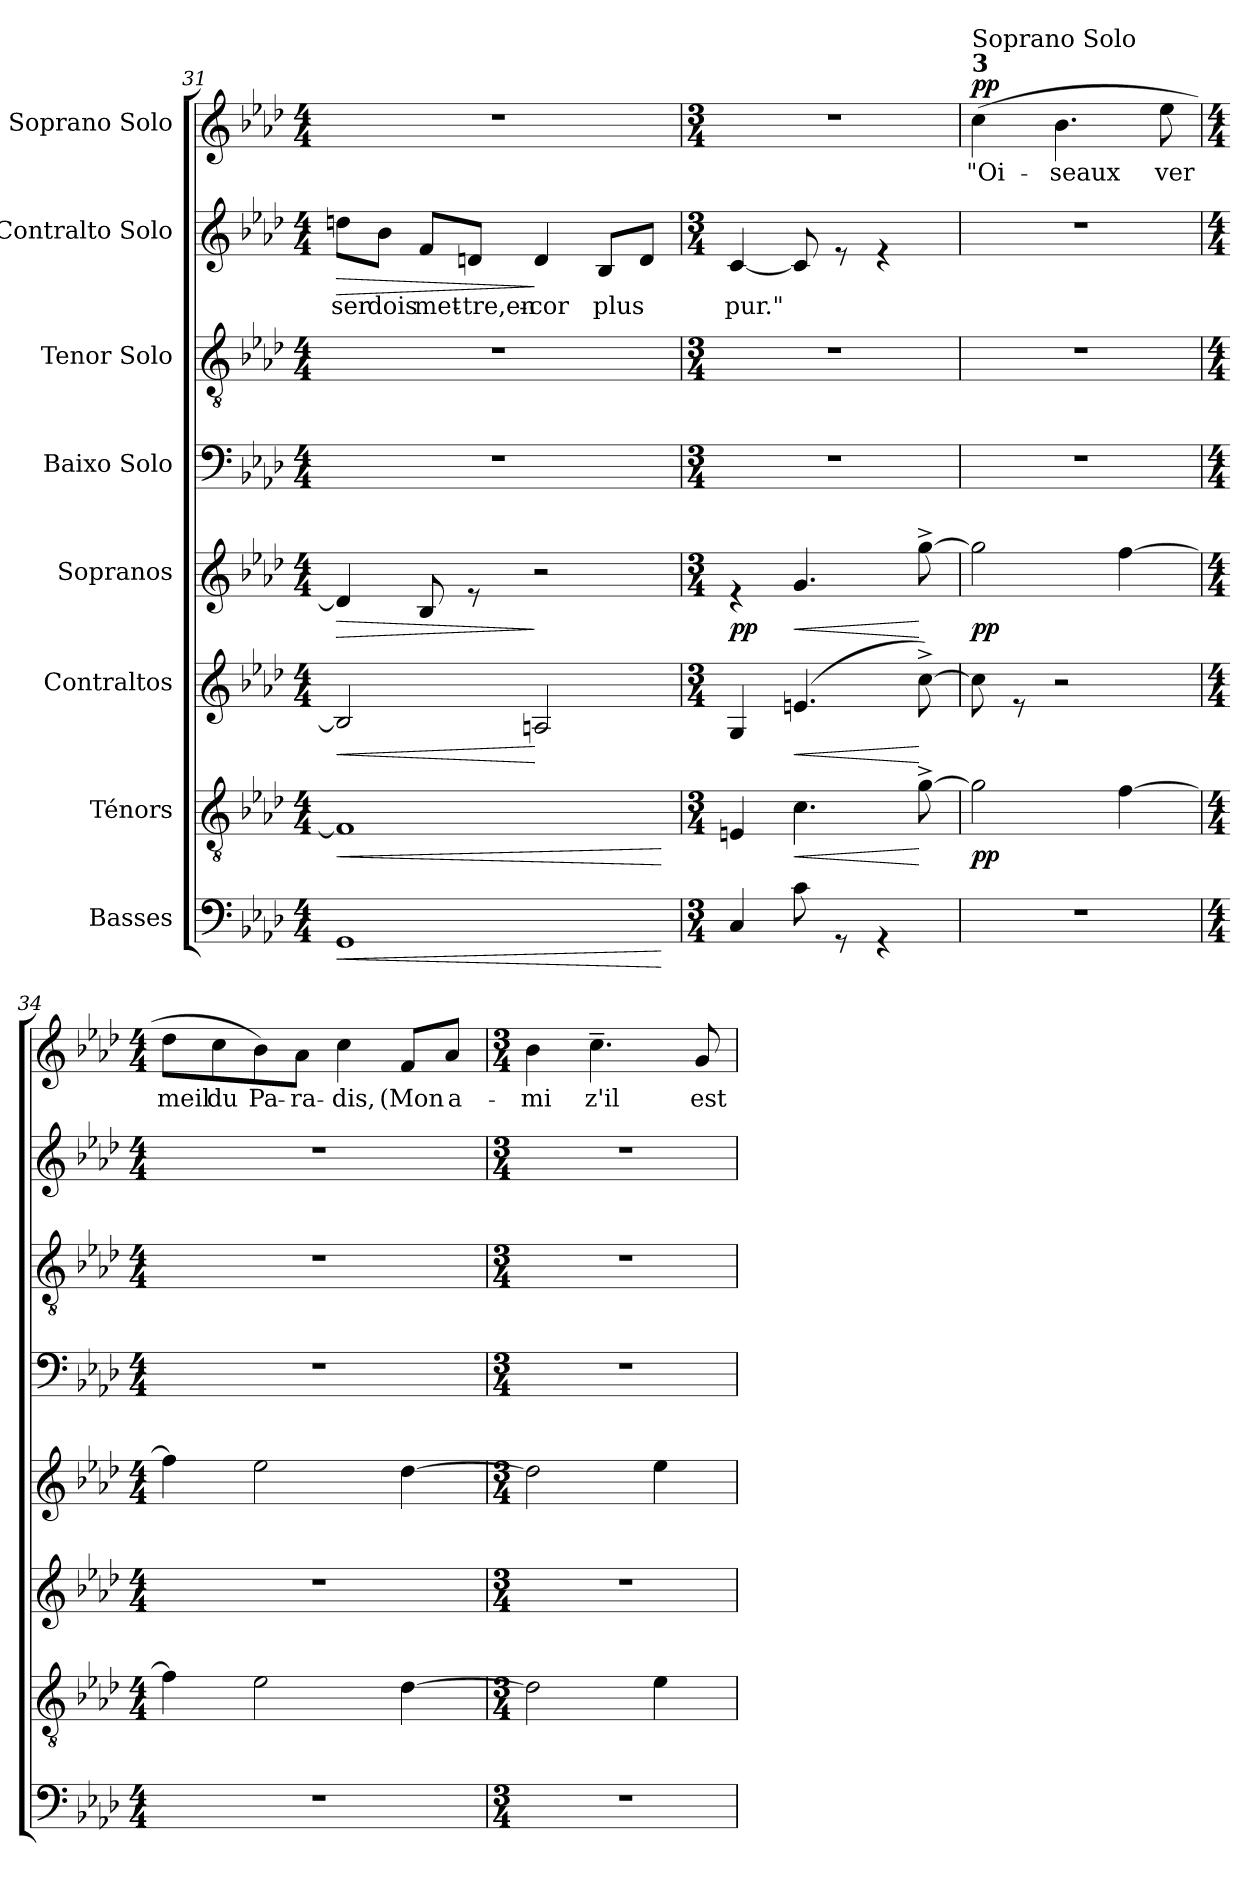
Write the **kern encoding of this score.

**kern	**dynam	**kern	**dynam	**kern	**dynam	**kern	**dynam	**kern	**kern	**kern	**text	**dynam	**kern	**text	**dynam
*part8	*part8	*part7	*part7	*part6	*part6	*part5	*part5	*part4	*part3	*part2	*part2	*part2	*part1	*part1	*part1
*staff8	*staff8	*staff7	*staff7	*staff6	*staff6	*staff5	*staff5	*staff4	*staff3	*staff2	*staff2	*staff2	*staff1	*staff1	*staff1
*I"Basses	*	*I"Ténors	*	*I"Contraltos	*	*I"Sopranos	*	*I"Baixo Solo	*I"Tenor Solo	*I"Contralto Solo	*	*	*I"Soprano Solo	*	*
*clefF4	*	*clefGv2	*	*clefG2	*	*clefG2	*	*clefF4	*clefGv2	*clefG2	*	*	*clefG2	*	*
*k[b-e-a-d-]	*	*k[b-e-a-d-]	*	*k[b-e-a-d-]	*	*k[b-e-a-d-]	*	*k[b-e-a-d-]	*k[b-e-a-d-]	*k[b-e-a-d-]	*	*	*k[b-e-a-d-]	*	*
*A-:	*	*A-:	*	*A-:	*	*A-:	*	*A-:	*A-:	*A-:	*	*	*A-:	*	*
*M4/4	*	*M4/4	*	*M4/4	*	*M4/4	*	*M4/4	*M4/4	*M4/4	*	*	*M4/4	*	*
=31	=31	=31	=31	=31	=31	=31	=31	=31	=31	=31	=31	=31	=31	=31	=31
!	!LO:HP:b	!	!LO:HP:b	!	!LO:HP:b	!	!LO:HP:b	!	!	!	!LO:LY:b	!LO:HP:b	!	!	!
1GG	<	1F]	<	2B-/]	<	4d/]	>	1r	1r	8ddn\L	-ser	>	1r	.	.
!	!	!	!	!	!	!	!	!	!	!	!LO:LY:b	!	!	!	!
.	.	.	.	.	.	.	.	.	.	8b-\J	dois	.	.	.	.
!	!	!	!	!	!	!	!	!	!	!	!LO:LY:b	!	!	!	!
.	.	.	.	.	.	8B-/	.	.	.	8f/L	met-	.	.	.	.
!	!	!	!	!	!	!	!	!	!	!	!LO:LY:b	!	!	!	!
.	.	.	.	.	.	8re	.	.	.	8dn/J	-tre,en-	.	.	.	.
!	!	!	!	!	!	!	!	!	!	!	!LO:LY:b	!	!	!	!
.	.	.	.	2An/	[	2r	]	.	.	4d/	-cor	]	.	.	.
!	!	!	!	!	!	!	!	!	!	!	!LO:LY:b	!	!	!	!
.	.	.	.	.	.	.	.	.	.	8B-/L	plus	.	.	.	.
.	.	.	.	.	.	.	.	.	.	8d/J	.	.	.	.	.
.	[	.	[	.	.	.	.	.	.	.	.	.	.	.	.
=32	=32	=32	=32	=32	=32	=32	=32	=32	=32	=32	=32	=32	=32	=32	=32
*M3/4	*	*M3/4	*	*M3/4	*	*M3/4	*	*M3/4	*M3/4	*M3/4	*	*	*M3/4	*	*
!	!	!	!	!	!	!	!LO:DY:b	!	!	!	!LO:LY:b	!	!	!	!
4C/	.	4En/	.	4G/	.	4re	pp	2.r	2.r	[<4c/	pur."	.	2.r	.	.
!	!	!	!LO:HP:b	!	!LO:HP:b	!	!LO:HP:b	!	!	!	!	!	!	!	!
8c\	.	4.c\	<	(<4.en/	<	4.g/	<	.	.	8c/]	.	.	.	.	.
8rGG	.	.	.	.	.	.	.	.	.	8re	.	.	.	.	.
4rGG	.	.	.	.	.	.	.	.	.	4re	.	.	.	.	.
.	.	[>8g^>\	[	[>8cc^>\)	[	[>8gg^>\	[	.	.	.	.	.	.	.	.
!!LO:PB:g=z
=33	=33	=33	=33	=33	=33	=33	=33	=33	=33	=33	=33	=33	=33	=33	=33
!	!	!	!	!	!	!	!	!	!	!	!	!	!LO:TX:a:B:t=3	!	!
!	!	!	!	!	!	!	!	!	!	!	!	!	!LO:TX:a:t=Soprano Solo	!	!
!	!	!	!LO:DY:b	!	!	!	!LO:DY:b	!	!	!	!	!	!	!LO:LY:b	!LO:DY:a
2.r	.	2g\]	pp	8cc\]	.	2gg\]	pp	2.r	2.r	2.r	.	.	(>4cc\	"Oi-	pp
.	.	.	.	8re	.	.	.	.	.	.	.	.	.	.	.
!	!	!	!	!	!	!	!	!	!	!	!	!	!	!LO:LY:b	!
.	.	.	.	2r	.	.	.	.	.	.	.	.	4.b-\	-seaux	.
.	.	[>4f\	.	.	.	[>4ff\	.	.	.	.	.	.	.	.	.
!	!	!	!	!	!	!	!	!	!	!	!	!	!	!LO:LY:b	!
.	.	.	.	.	.	.	.	.	.	.	.	.	8ee-\	ver	.
=34	=34	=34	=34	=34	=34	=34	=34	=34	=34	=34	=34	=34	=34	=34	=34
*M4/4	*	*M4/4	*	*M4/4	*	*M4/4	*	*M4/4	*M4/4	*M4/4	*	*	*M4/4	*	*
!	!	!	!	!	!	!	!	!	!	!	!	!	!	!LO:LY:b	!
1r	.	4f\]	.	1r	.	4ff\]	.	1r	1r	1r	.	.	8dd-\L	meil	.
!	!	!	!	!	!	!	!	!	!	!	!	!	!	!LO:LY:b	!
.	.	.	.	.	.	.	.	.	.	.	.	.	8cc\	du	.
!	!	!	!	!	!	!	!	!	!	!	!	!	!	!LO:LY:b	!
.	.	2e-\	.	.	.	2ee-\	.	.	.	.	.	.	8b-\)	Pa-	.
!	!	!	!	!	!	!	!	!	!	!	!	!	!	!LO:LY:b	!
.	.	.	.	.	.	.	.	.	.	.	.	.	8a-\J	-ra-	.
!	!	!	!	!	!	!	!	!	!	!	!	!	!	!LO:LY:b	!
.	.	.	.	.	.	.	.	.	.	.	.	.	4cc\	-dis,	.
!	!	!	!	!	!	!	!	!	!	!	!	!	!	!LO:LY:b	!
.	.	[>4d-\	.	.	.	[>4dd-\	.	.	.	.	.	.	8f/L	(Mon	.
!	!	!	!	!	!	!	!	!	!	!	!	!	!	!LO:LY:b	!
.	.	.	.	.	.	.	.	.	.	.	.	.	8a-/J	a-	.
=35	=35	=35	=35	=35	=35	=35	=35	=35	=35	=35	=35	=35	=35	=35	=35
*M3/4	*	*M3/4	*	*M3/4	*	*M3/4	*	*M3/4	*M3/4	*M3/4	*	*	*M3/4	*	*
!	!	!	!	!	!	!	!	!	!	!	!	!	!	!LO:LY:b	!
2.r	.	2d-\]	.	2.r	.	2dd-\]	.	2.r	2.r	2.r	.	.	4b-\	-mi	.
!	!	!	!	!	!	!	!	!	!	!	!	!	!	!LO:LY:b	!
.	.	.	.	.	.	.	.	.	.	.	.	.	4.cc~>\	z'il	.
.	.	4e-\	.	.	.	4ee-\	.	.	.	.	.	.	.	.	.
!	!	!	!	!	!	!	!	!	!	!	!	!	!	!LO:LY:b	!
.	.	.	.	.	.	.	.	.	.	.	.	.	8g/	est	.
=	=	=	=	=	=	=	=	=	=	=	=	=	=	=	=
*-	*-	*-	*-	*-	*-	*-	*-	*-	*-	*-	*-	*-	*-	*-	*-
